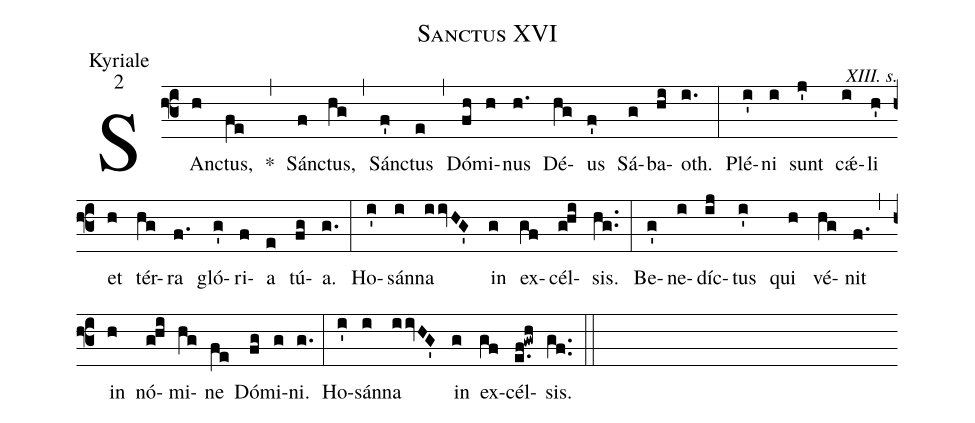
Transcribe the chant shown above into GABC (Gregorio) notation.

name:Sanctus XVI;
office-part:Kyriale;
mode:2;
commentary:XIII. s.;
%%
(f3) SAn(h)ctus,(fe) *(,) Sán(f)ctus,(hg) (,) Sán(f')ctus(e) (,) Dó(fh)mi(h)nus(h.) Dé(hg)us(f') Sá(g)ba(hi)oth.(i.) (:) Plé(i')ni(i) sunt(j') c<sp>'ae</sp>(i)li(h') et(h) tér(hg)ra(f.)  gló(g')ri(f)a(e) tú(fg)a.(g.) (:) Ho(i')sán(i)na(iivHG') in(g) ex(gf)cél(g!hi)sis.(hg..) (:) Be(g')ne(i)díc(ij)tus(i') qui(h) vé(hg)nit(f.) (,) in(h) nó(g!hi)mi(hg)ne(fe) Dó(fg)mi(g)ni.(g.) (:) Ho(i')sán(i)na(iivHG') in(g) ex(gf)cél(e.f!gwh)sis.(gf..) (::)
